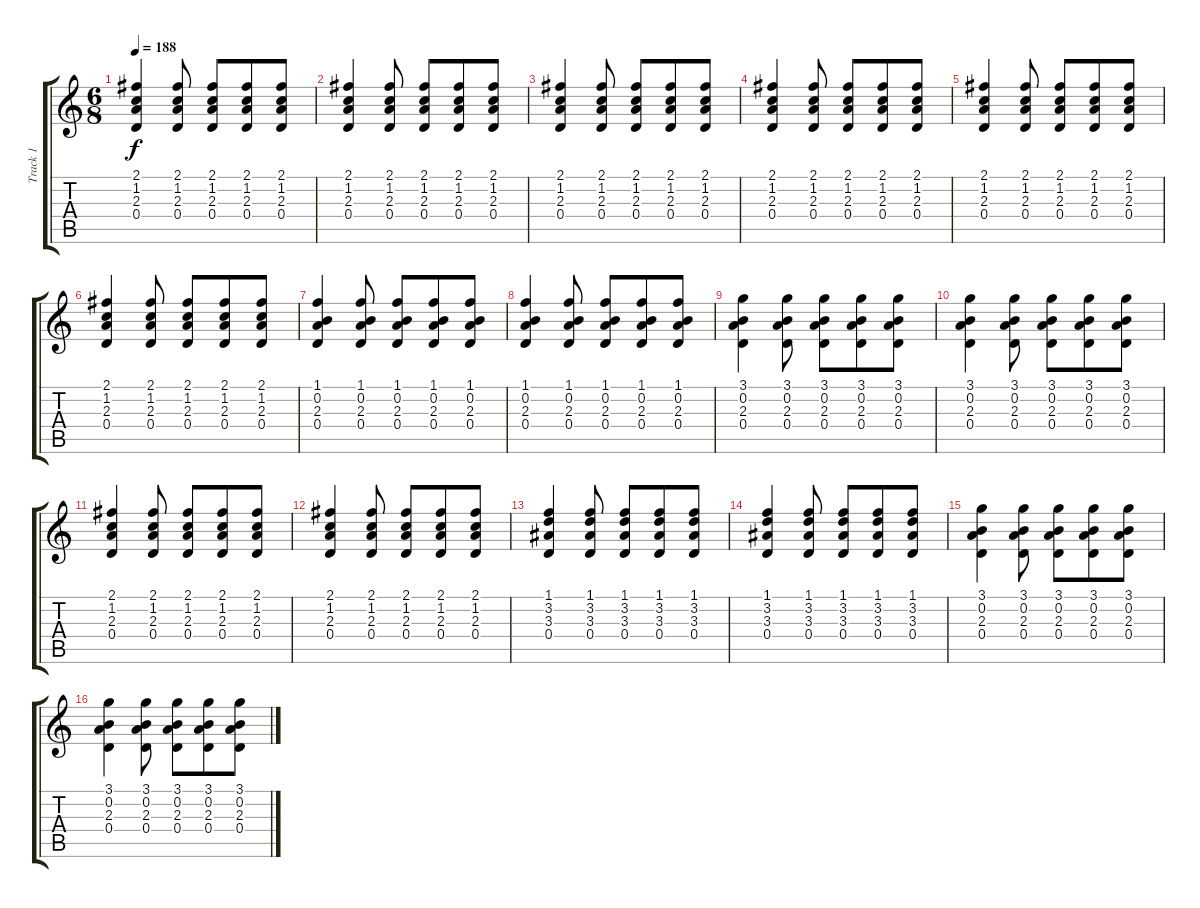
\track ("Track 1" "Track 1") {instrument acousticguitarsteel}
\staff {score tabs}
\tuning (E4 B3 G3 D3 A2 E2) {hide}
\ts (6 8)
\tempo 188
\clef g2
\ks c
(2.1 1.2 2.3 0.4).4{dy f} (2.1 1.2 2.3 0.4).8 (2.1 1.2 2.3 0.4).8 (2.1 1.2 2.3 0.4).8 (2.1 1.2 2.3 0.4).8 |
(2.1 1.2 2.3 0.4).4 (2.1 1.2 2.3 0.4).8 (2.1 1.2 2.3 0.4).8 (2.1 1.2 2.3 0.4).8 (2.1 1.2 2.3 0.4).8 |
(2.1 1.2 2.3 0.4).4 (2.1 1.2 2.3 0.4).8 (2.1 1.2 2.3 0.4).8 (2.1 1.2 2.3 0.4).8 (2.1 1.2 2.3 0.4).8 |
(2.1 1.2 2.3 0.4).4 (2.1 1.2 2.3 0.4).8 (2.1 1.2 2.3 0.4).8 (2.1 1.2 2.3 0.4).8 (2.1 1.2 2.3 0.4).8 |
(2.1 1.2 2.3 0.4).4 (2.1 1.2 2.3 0.4).8 (2.1 1.2 2.3 0.4).8 (2.1 1.2 2.3 0.4).8 (2.1 1.2 2.3 0.4).8 |
(2.1 1.2 2.3 0.4).4 (2.1 1.2 2.3 0.4).8 (2.1 1.2 2.3 0.4).8 (2.1 1.2 2.3 0.4).8 (2.1 1.2 2.3 0.4).8 |
(1.1 0.2 2.3 0.4).4 (1.1 0.2 2.3 0.4).8 (1.1 0.2 2.3 0.4).8 (1.1 0.2 2.3 0.4).8 (1.1 0.2 2.3 0.4).8 |
(1.1 0.2 2.3 0.4).4 (1.1 0.2 2.3 0.4).8 (1.1 0.2 2.3 0.4).8 (1.1 0.2 2.3 0.4).8 (1.1 0.2 2.3 0.4).8 |
(3.1 0.2 2.3 0.4).4 (3.1 0.2 2.3 0.4).8 (3.1 0.2 2.3 0.4).8 (3.1 0.2 2.3 0.4).8 (3.1 0.2 2.3 0.4).8 |
(3.1 0.2 2.3 0.4).4 (3.1 0.2 2.3 0.4).8 (3.1 0.2 2.3 0.4).8 (3.1 0.2 2.3 0.4).8 (3.1 0.2 2.3 0.4).8 |
(2.1 1.2 2.3 0.4).4 (2.1 1.2 2.3 0.4).8 (2.1 1.2 2.3 0.4).8 (2.1 1.2 2.3 0.4).8 (2.1 1.2 2.3 0.4).8 |
(2.1 1.2 2.3 0.4).4 (2.1 1.2 2.3 0.4).8 (2.1 1.2 2.3 0.4).8 (2.1 1.2 2.3 0.4).8 (2.1 1.2 2.3 0.4).8 |
(1.1 3.2 3.3 0.4).4 (1.1 3.2 3.3 0.4).8 (1.1 3.2 3.3 0.4).8 (1.1 3.2 3.3 0.4).8 (1.1 3.2 3.3 0.4).8 |
(1.1 3.2 3.3 0.4).4 (1.1 3.2 3.3 0.4).8 (1.1 3.2 3.3 0.4).8 (1.1 3.2 3.3 0.4).8 (1.1 3.2 3.3 0.4).8 |
(3.1 0.2 2.3 0.4).4 (3.1 0.2 2.3 0.4).8 (3.1 0.2 2.3 0.4).8 (3.1 0.2 2.3 0.4).8 (3.1 0.2 2.3 0.4).8 |
(3.1 0.2 2.3 0.4).4 (3.1 0.2 2.3 0.4).8 (3.1 0.2 2.3 0.4).8 (3.1 0.2 2.3 0.4).8 (3.1 0.2 2.3 0.4).8
